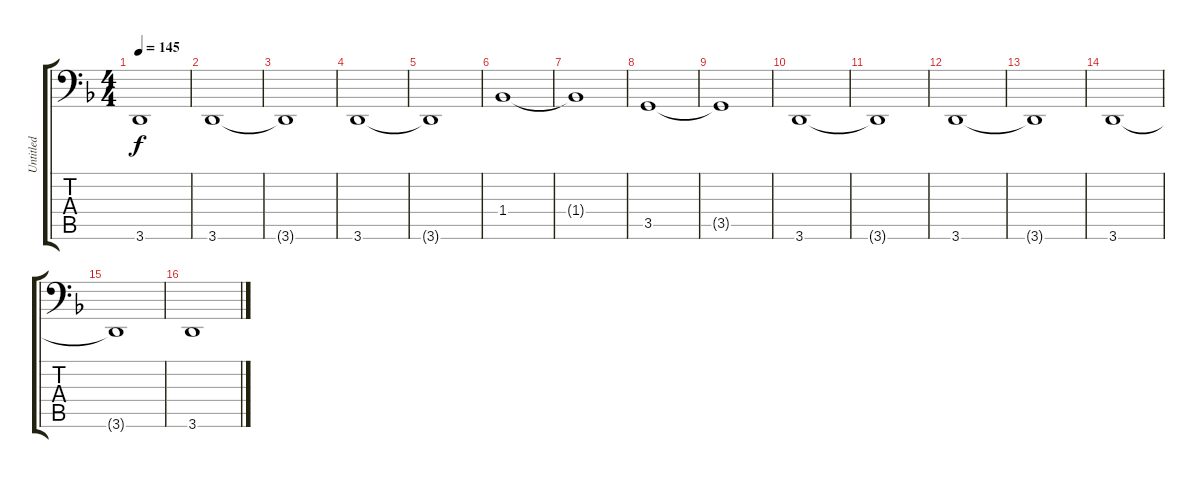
\track ("Untitled" "Untitled") {instrument electricbassfinger}
\staff {score tabs}
\tuning (C3 G2 D2 A1 E1 B0) {hide}
\ts (4 4)
\tempo 145
\clef f4
\ks f
3.6{t}.1{dy f} |
3.6.1 |
3.6{t}.1 |
3.6.1 |
3.6{t}.1 |
1.4.1 |
1.4{t}.1 |
3.5.1 |
3.5{t}.1 |
3.6.1 |
3.6{t}.1 |
3.6.1 |
3.6{t}.1 |
3.6.1 |
3.6{t}.1 |
3.6.1
